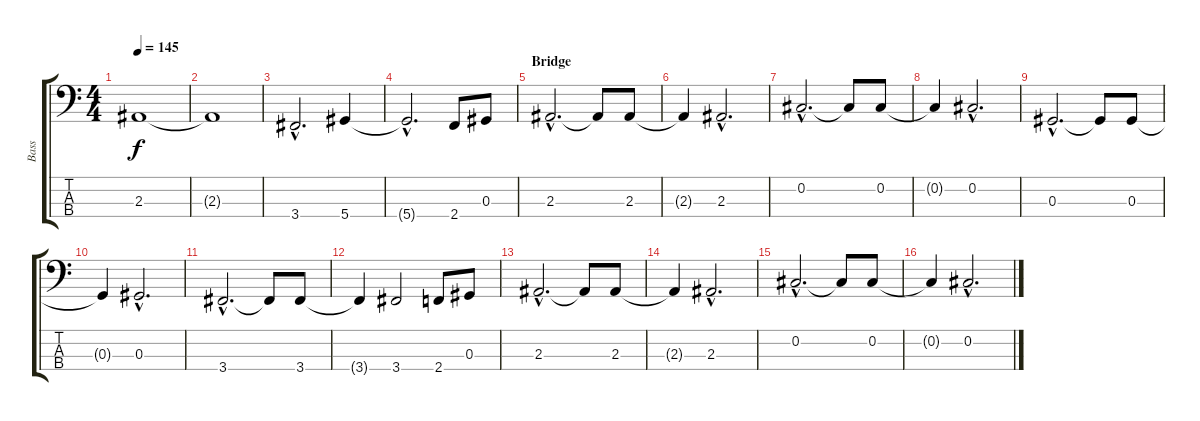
\track ("Bass" "Bass") {instrument acousticbass}
\staff {score tabs}
\tuning (Gb2 Db2 Ab1 Eb1) {hide}
\ts (4 4)
\tempo 145
\clef f4
\ks c
2.3.1{dy f} |
2.3{t}.1 |
3.4{hac}.2{d} 5.4.4 |
5.4{hac t}.2{d} 2.4.8 0.3.8 |
\section ("" "Bridge")
2.3{hac}.2{d} 2.3{t}.8 2.3.8 |
2.3{t}.4 2.3{hac}.2{d} |
0.2{hac}.2{d} 0.2{t}.8 0.2.8 |
0.2{t}.4 0.2{hac}.2{d} |
0.3{hac}.2{d} 0.3{t}.8 0.3.8 |
0.3{t}.4 0.3{hac}.2{d} |
3.4{hac}.2{d} 3.4{t}.8 3.4.8 |
3.4{t}.4 3.4.2 2.4.8 0.3.8 |
2.3{hac}.2{d} 2.3{t}.8 2.3.8 |
2.3{t}.4 2.3{hac}.2{d} |
0.2{hac}.2{d} 0.2{t}.8 0.2.8 |
0.2{t}.4 0.2{hac}.2{d}
